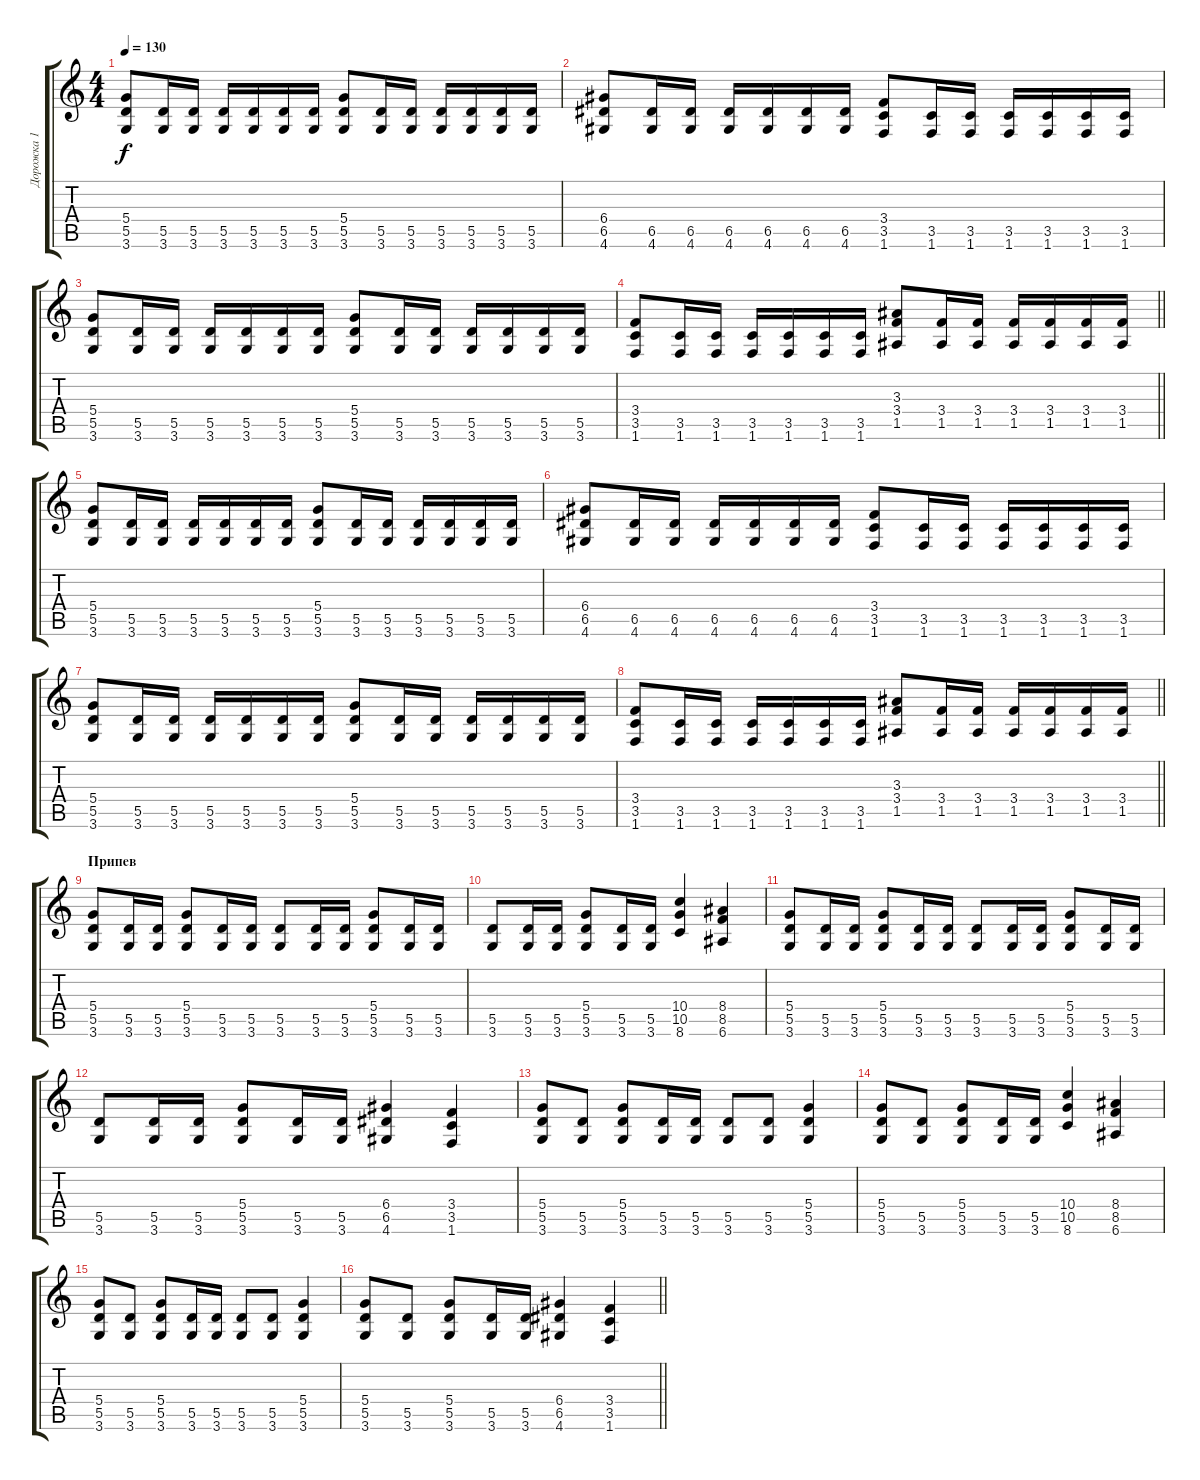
\track ("Дорожка 1" "Дорожка 1") {instrument distortionguitar}
\staff {score tabs}
\tuning (E4 B3 G3 D3 A2 E2) {hide}
\ts (4 4)
\tempo 130
\clef g2
\ks c
(5.4 5.5 3.6).8{dy f} (5.5 3.6).16 (5.5 3.6).16 (5.5 3.6).16 (5.5 3.6).16 (5.5 3.6).16 (5.5 3.6).16 (5.4 5.5 3.6).8 (5.5 3.6).16 (5.5 3.6).16 (5.5 3.6).16 (5.5 3.6).16 (5.5 3.6).16 (5.5 3.6).16 |
(6.4 6.5 4.6).8 (6.5 4.6).16 (6.5 4.6).16 (6.5 4.6).16 (6.5 4.6).16 (6.5 4.6).16 (6.5 4.6).16 (3.4 3.5 1.6).8 (3.5 1.6).16 (3.5 1.6).16 (3.5 1.6).16 (3.5 1.6).16 (3.5 1.6).16 (3.5 1.6).16 |
(5.4 5.5 3.6).8 (5.5 3.6).16 (5.5 3.6).16 (5.5 3.6).16 (5.5 3.6).16 (5.5 3.6).16 (5.5 3.6).16 (5.4 5.5 3.6).8 (5.5 3.6).16 (5.5 3.6).16 (5.5 3.6).16 (5.5 3.6).16 (5.5 3.6).16 (5.5 3.6).16 |
\barLineRight lightlight
(3.4 3.5 1.6).8 (3.5 1.6).16 (3.5 1.6).16 (3.5 1.6).16 (3.5 1.6).16 (3.5 1.6).16 (3.5 1.6).16 (3.3 3.4 1.5).8 (3.4 1.5).16 (3.4 1.5).16 (3.4 1.5).16 (3.4 1.5).16 (3.4 1.5).16 (3.4 1.5).16 |
(5.4 5.5 3.6).8 (5.5 3.6).16 (5.5 3.6).16 (5.5 3.6).16 (5.5 3.6).16 (5.5 3.6).16 (5.5 3.6).16 (5.4 5.5 3.6).8 (5.5 3.6).16 (5.5 3.6).16 (5.5 3.6).16 (5.5 3.6).16 (5.5 3.6).16 (5.5 3.6).16 |
(6.4 6.5 4.6).8 (6.5 4.6).16 (6.5 4.6).16 (6.5 4.6).16 (6.5 4.6).16 (6.5 4.6).16 (6.5 4.6).16 (3.4 3.5 1.6).8 (3.5 1.6).16 (3.5 1.6).16 (3.5 1.6).16 (3.5 1.6).16 (3.5 1.6).16 (3.5 1.6).16 |
(5.4 5.5 3.6).8 (5.5 3.6).16 (5.5 3.6).16 (5.5 3.6).16 (5.5 3.6).16 (5.5 3.6).16 (5.5 3.6).16 (5.4 5.5 3.6).8 (5.5 3.6).16 (5.5 3.6).16 (5.5 3.6).16 (5.5 3.6).16 (5.5 3.6).16 (5.5 3.6).16 |
\barLineRight lightlight
(3.4 3.5 1.6).8 (3.5 1.6).16 (3.5 1.6).16 (3.5 1.6).16 (3.5 1.6).16 (3.5 1.6).16 (3.5 1.6).16 (3.3 3.4 1.5).8 (3.4 1.5).16 (3.4 1.5).16 (3.4 1.5).16 (3.4 1.5).16 (3.4 1.5).16 (3.4 1.5).16 |
\section ("" "Припев")
(5.4 5.5 3.6).8 (5.5 3.6).16 (5.5 3.6).16 (5.4 5.5 3.6).8 (5.5 3.6).16 (5.5 3.6).16 (5.5 3.6).8 (5.5 3.6).16 (5.5 3.6).16 (5.4 5.5 3.6).8 (5.5 3.6).16 (5.5 3.6).16 |
(5.5 3.6).8 (5.5 3.6).16 (5.5 3.6).16 (5.4 5.5 3.6).8 (5.5 3.6).16 (5.5 3.6).16 (10.4 10.5 8.6).4 (8.4 8.5 6.6).4 |
(5.4 5.5 3.6).8 (5.5 3.6).16 (5.5 3.6).16 (5.4 5.5 3.6).8 (5.5 3.6).16 (5.5 3.6).16 (5.5 3.6).8 (5.5 3.6).16 (5.5 3.6).16 (5.4 5.5 3.6).8 (5.5 3.6).16 (5.5 3.6).16 |
(5.5 3.6).8 (5.5 3.6).16 (5.5 3.6).16 (5.4 5.5 3.6).8 (5.5 3.6).16 (5.5 3.6).16 (6.4 6.5 4.6).4 (3.4 3.5 1.6).4 |
(5.4 5.5 3.6).8 (5.5 3.6).8 (5.4 5.5 3.6).8 (5.5 3.6).16 (5.5 3.6).16 (5.5 3.6).8 (5.5 3.6).8 (5.4 5.5 3.6).4 |
(5.4 5.5 3.6).8 (5.5 3.6).8 (5.4 5.5 3.6).8 (5.5 3.6).16 (5.5 3.6).16 (10.4 10.5 8.6).4 (8.4 8.5 6.6).4 |
(5.4 5.5 3.6).8 (5.5 3.6).8 (5.4 5.5 3.6).8 (5.5 3.6).16 (5.5 3.6).16 (5.5 3.6).8 (5.5 3.6).8 (5.4 5.5 3.6).4 |
\barLineRight lightlight
(5.4 5.5 3.6).8 (5.5 3.6).8 (5.4 5.5 3.6).8 (5.5 3.6).16 (5.5 3.6).16 (6.4 6.5 4.6).4 (3.4 3.5 1.6).4
